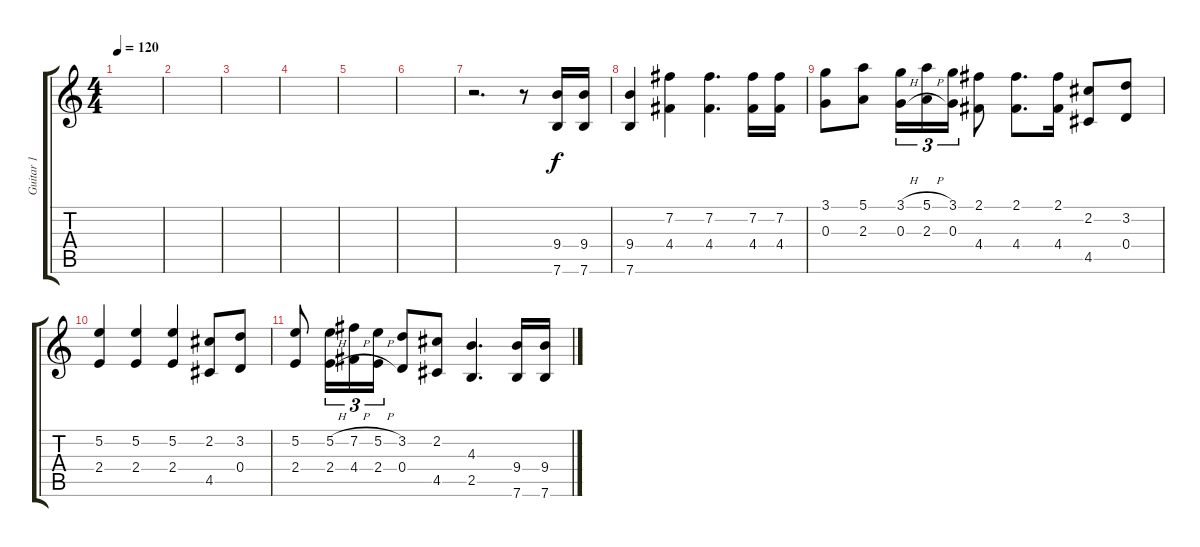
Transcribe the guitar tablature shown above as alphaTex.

\track ("Guitar 1" "Guitar 1") {instrument acousticguitarsteel}
\staff {score tabs}
\tuning (E4 B3 G3 D3 A2 E2) {hide}
\ts (4 4)
\tempo 120
\clef g2
\ks c
|
|
|
|
|
|
r.2{d} r.8 (9.4 7.6).16 (9.4 7.6).16 |
(9.4 7.6).4 (7.2 4.4).4 (7.2 4.4).4{d} (7.2 4.4).16 (7.2 4.4).16 |
(3.1 0.3).8 (5.1 2.3).8 (3.1{h} 0.3{h}).16{tu (3 2)} (5.1{h} 2.3{h}).16{tu (3 2)} (3.1 0.3).16{tu (3 2)} (2.1 4.4).8 (2.1 4.4).8{d} (2.1 4.4).16 (2.2 4.5).8 (3.2 0.4).8 |
(5.2 2.4).4 (5.2 2.4).4 (5.2 2.4).4 (2.2 4.5).8 (3.2 0.4).8 |
(5.2 2.4).8 (5.2{h} 2.4{h}).16{tu (3 2)} (7.2{h} 4.4{h}).16{tu (3 2)} (5.2{h} 2.4{h}).16{tu (3 2)} (3.2 0.4).8 (2.2 4.5).8 (4.3 2.5).4{d} (9.4 7.6).16 (9.4 7.6).16
